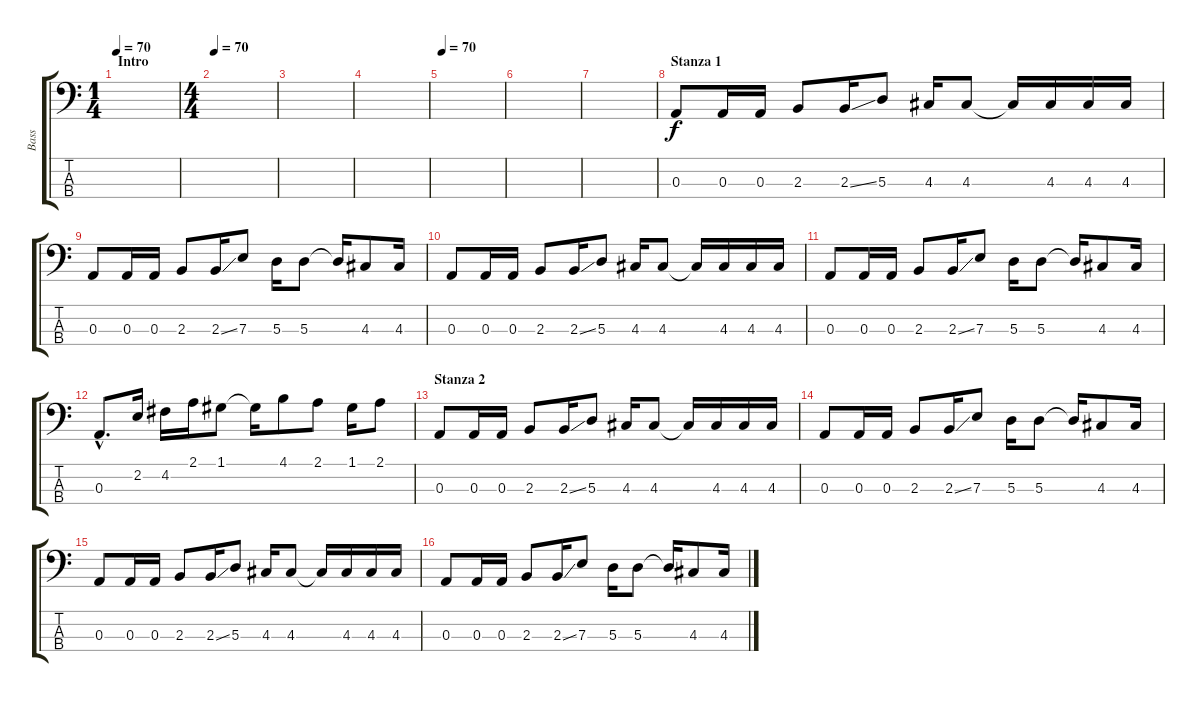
\track ("Bass" "Bass") {instrument electricbassfinger}
\staff {score tabs}
\tuning (G2 D2 A1 E1) {hide}
\ts (1 4)
\section ("" "Intro")
\tempo 70
\clef f4
\ks c
|
\ts (4 4)
\tempo 70
|
|
|
\tempo 70
|
|
|
\section ("" "Stanza 1")
0.3.8 0.3.16 0.3.16 2.3.8 2.3{ss}.16 5.3.8 4.3.16 4.3.8 4.3{t}.16 4.3.16 4.3.16 4.3.16 |
0.3.8 0.3.16 0.3.16 2.3.8 2.3{ss}.16 7.3.8 5.3.16 5.3.8 5.3{t}.16 4.3.8 4.3.16 |
0.3.8 0.3.16 0.3.16 2.3.8 2.3{ss}.16 5.3.8 4.3.16 4.3.8 4.3{t}.16 4.3.16 4.3.16 4.3.16 |
0.3.8 0.3.16 0.3.16 2.3.8 2.3{ss}.16 7.3.8 5.3.16 5.3.8 5.3{t}.16 4.3.8 4.3.16 |
0.3{hac}.8{d} 2.2.16 4.2.16 2.1.16 1.1.8 1.1{t}.16 4.1.8 2.1.8 1.1.16 2.1.8 |
\section ("" "Stanza 2")
0.3.8 0.3.16 0.3.16 2.3.8 2.3{ss}.16 5.3.8 4.3.16 4.3.8 4.3{t}.16 4.3.16 4.3.16 4.3.16 |
0.3.8 0.3.16 0.3.16 2.3.8 2.3{ss}.16 7.3.8 5.3.16 5.3.8 5.3{t}.16 4.3.8 4.3.16 |
0.3.8 0.3.16 0.3.16 2.3.8 2.3{ss}.16 5.3.8 4.3.16 4.3.8 4.3{t}.16 4.3.16 4.3.16 4.3.16 |
0.3.8 0.3.16 0.3.16 2.3.8 2.3{ss}.16 7.3.8 5.3.16 5.3.8 5.3{t}.16 4.3.8 4.3.16
